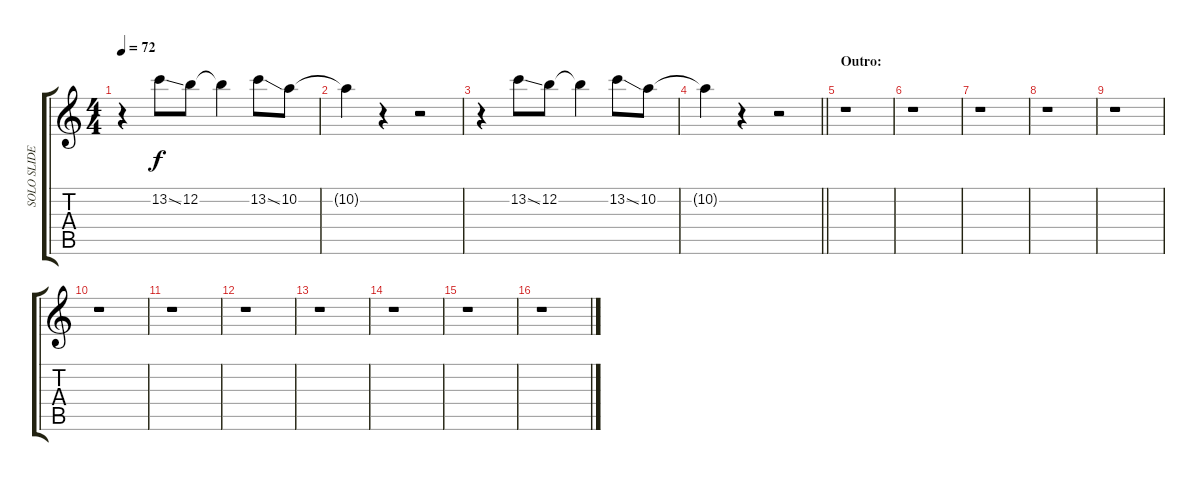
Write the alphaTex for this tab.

\track ("SOLO SLIDE" "SOLO SLIDE") {instrument electricguitarjazz}
\staff {score tabs}
\tuning (E4 B3 G3 D3 A2 E2) {hide}
\ts (4 4)
\tempo 72
\clef g2
\ks c
r.4{dy f} 13.2{ss}.8 12.2.8 12.2{t}.4 13.2{ss}.8 10.2.8 |
10.2{t}.4 r.4 r.2 |
r.4 13.2{ss}.8 12.2.8 12.2{t}.4 13.2{ss}.8 10.2.8 |
\barLineRight lightlight
10.2{t}.4 r.4 r.2 |
\section ("" "Outro:")
r.1 |
r.1 |
r.1 |
r.1 |
r.1 |
r.1 |
r.1 |
r.1 |
r.1 |
r.1 |
r.1 |
r.1
